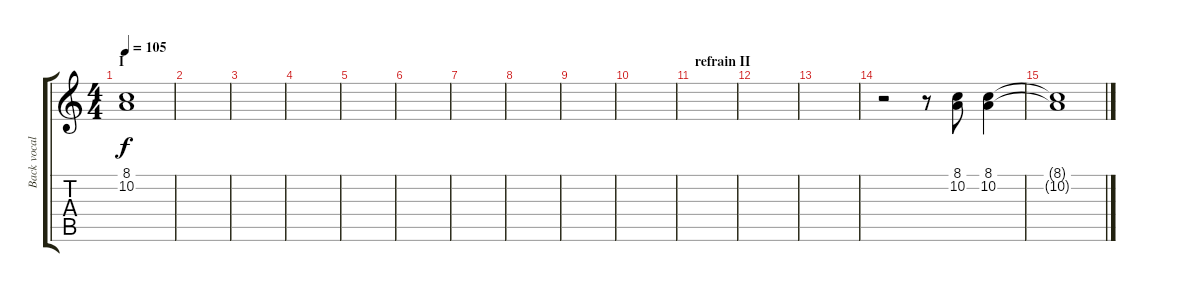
\track ("Back vocals" "Back vocal") {instrument voiceoohs}
\staff {score tabs}
\tuning (E4 B3 G3 D3 A2 E2) {hide}
\ts (4 4)
\section ("" "I")
\tempo 105
\clef g2
\ks c
(8.1{t} 10.2{t}).1{dy f} |
|
|
|
|
|
|
|
|
|
\section ("" "refrain II")
|
|
|
r.2 r.8 (8.1 10.2).8 (8.1 10.2).4 |
(8.1{t} 10.2{t}).1
